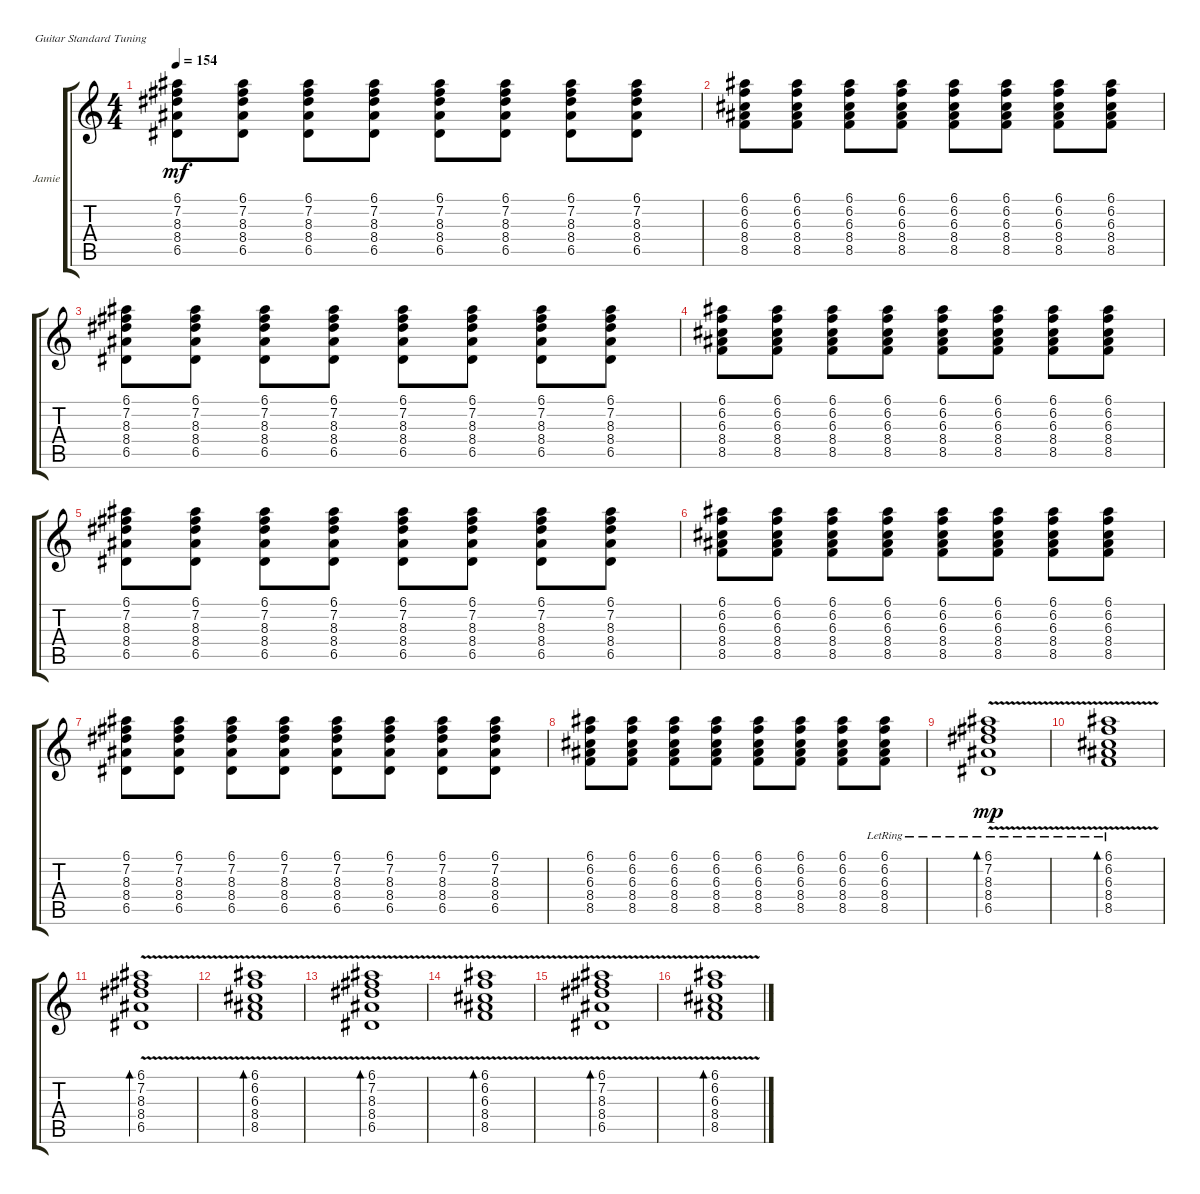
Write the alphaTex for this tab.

\defaultSystemsLayout 4
\bracketExtendMode groupsimilarinstruments
\firstSystemTrackNameOrientation horizontal
\otherSystemsTrackNameOrientation horizontal
\track ("Jamie Cook" "Jamie") {instrument overdrivenguitar}
\staff {score tabs}
\tuning (E4 B3 G3 D3 A2 E2)
\ts (4 4)
\tempo 154
\clef g2
\ks c
(6.5 6.1 8.4 8.3 7.2).8{dy mf instrument overdrivenguitar} (6.5 6.1 8.4 8.3 7.2).8 (6.5 6.1 8.4 8.3 7.2).8 (6.5 6.1 8.4 8.3 7.2).8 (6.5 6.1 8.4 8.3 7.2).8 (6.5 6.1 8.4 8.3 7.2).8 (6.5 6.1 8.4 8.3 7.2).8 (6.5 6.1 8.4 8.3 7.2).8 |
(8.5 8.4 6.3 6.2 6.1).8 (8.5 8.4 6.3 6.2 6.1).8 (8.5 8.4 6.3 6.2 6.1).8 (8.5 8.4 6.3 6.2 6.1).8 (8.5 8.4 6.3 6.2 6.1).8 (8.5 8.4 6.3 6.2 6.1).8 (8.5 8.4 6.3 6.2 6.1).8 (8.5 8.4 6.3 6.2 6.1).8 |
(6.5 6.1 8.4 8.3 7.2).8 (6.5 6.1 8.4 8.3 7.2).8 (6.5 6.1 8.4 8.3 7.2).8 (6.5 6.1 8.4 8.3 7.2).8 (6.5 6.1 8.4 8.3 7.2).8 (6.5 6.1 8.4 8.3 7.2).8 (6.5 6.1 8.4 8.3 7.2).8 (6.5 6.1 8.4 8.3 7.2).8 |
(8.5 8.4 6.3 6.2 6.1).8 (8.5 8.4 6.3 6.2 6.1).8 (8.5 8.4 6.3 6.2 6.1).8 (8.5 8.4 6.3 6.2 6.1).8 (8.5 8.4 6.3 6.2 6.1).8 (8.5 8.4 6.3 6.2 6.1).8 (8.5 8.4 6.3 6.2 6.1).8 (8.5 8.4 6.3 6.2 6.1).8 |
(6.5 6.1 8.4 8.3 7.2).8 (6.5 6.1 8.4 8.3 7.2).8 (6.5 6.1 8.4 8.3 7.2).8 (6.5 6.1 8.4 8.3 7.2).8 (6.5 6.1 8.4 8.3 7.2).8 (6.5 6.1 8.4 8.3 7.2).8 (6.5 6.1 8.4 8.3 7.2).8 (6.5 6.1 8.4 8.3 7.2).8 |
(8.5 8.4 6.3 6.2 6.1).8 (8.5 8.4 6.3 6.2 6.1).8 (8.5 8.4 6.3 6.2 6.1).8 (8.5 8.4 6.3 6.2 6.1).8 (8.5 8.4 6.3 6.2 6.1).8 (8.5 8.4 6.3 6.2 6.1).8 (8.5 8.4 6.3 6.2 6.1).8 (8.5 8.4 6.3 6.2 6.1).8 |
(6.5 6.1 8.4 8.3 7.2).8 (6.5 6.1 8.4 8.3 7.2).8 (6.5 6.1 8.4 8.3 7.2).8 (6.5 6.1 8.4 8.3 7.2).8 (6.5 6.1 8.4 8.3 7.2).8 (6.5 6.1 8.4 8.3 7.2).8 (6.5 6.1 8.4 8.3 7.2).8 (6.5 6.1 8.4 8.3 7.2).8 |
(8.5 8.4 6.3 6.2 6.1).8 (8.5 8.4 6.3 6.2 6.1).8 (8.5 8.4 6.3 6.2 6.1).8 (8.5 8.4 6.3 6.2 6.1).8 (8.5 8.4 6.3 6.2 6.1).8 (8.5 8.4 6.3 6.2 6.1).8 (8.5 8.4 6.3 6.2 6.1).8 (8.5{lr} 8.4{lr} 6.3{lr} 6.2{lr} 6.1{lr}).8 |
(6.5{v lr} 6.1{v lr} 8.4{v lr} 8.3{v lr} 7.2{v lr}).1{bd 237 dy mp} |
(8.5{v lr} 8.4{v lr} 6.3{v lr} 6.2{v lr} 6.1{v lr}).1{bd 237} |
(6.5{v} 6.1{v} 8.4{v} 8.3{v} 7.2{v}).1{bd 237} |
(8.5{v} 8.4{v} 6.3{v} 6.2{v} 6.1{v}).1{bd 237} |
(6.5{v} 6.1{v} 8.4{v} 8.3{v} 7.2{v}).1{bd 237} |
(8.5{v} 8.4{v} 6.3{v} 6.2{v} 6.1{v}).1{bd 237} |
(6.5{v} 6.1{v} 8.4{v} 8.3{v} 7.2{v}).1{bd 237} |
(8.5{v} 8.4{v} 6.3{v} 6.2{v} 6.1{v}).1{bd 237}
